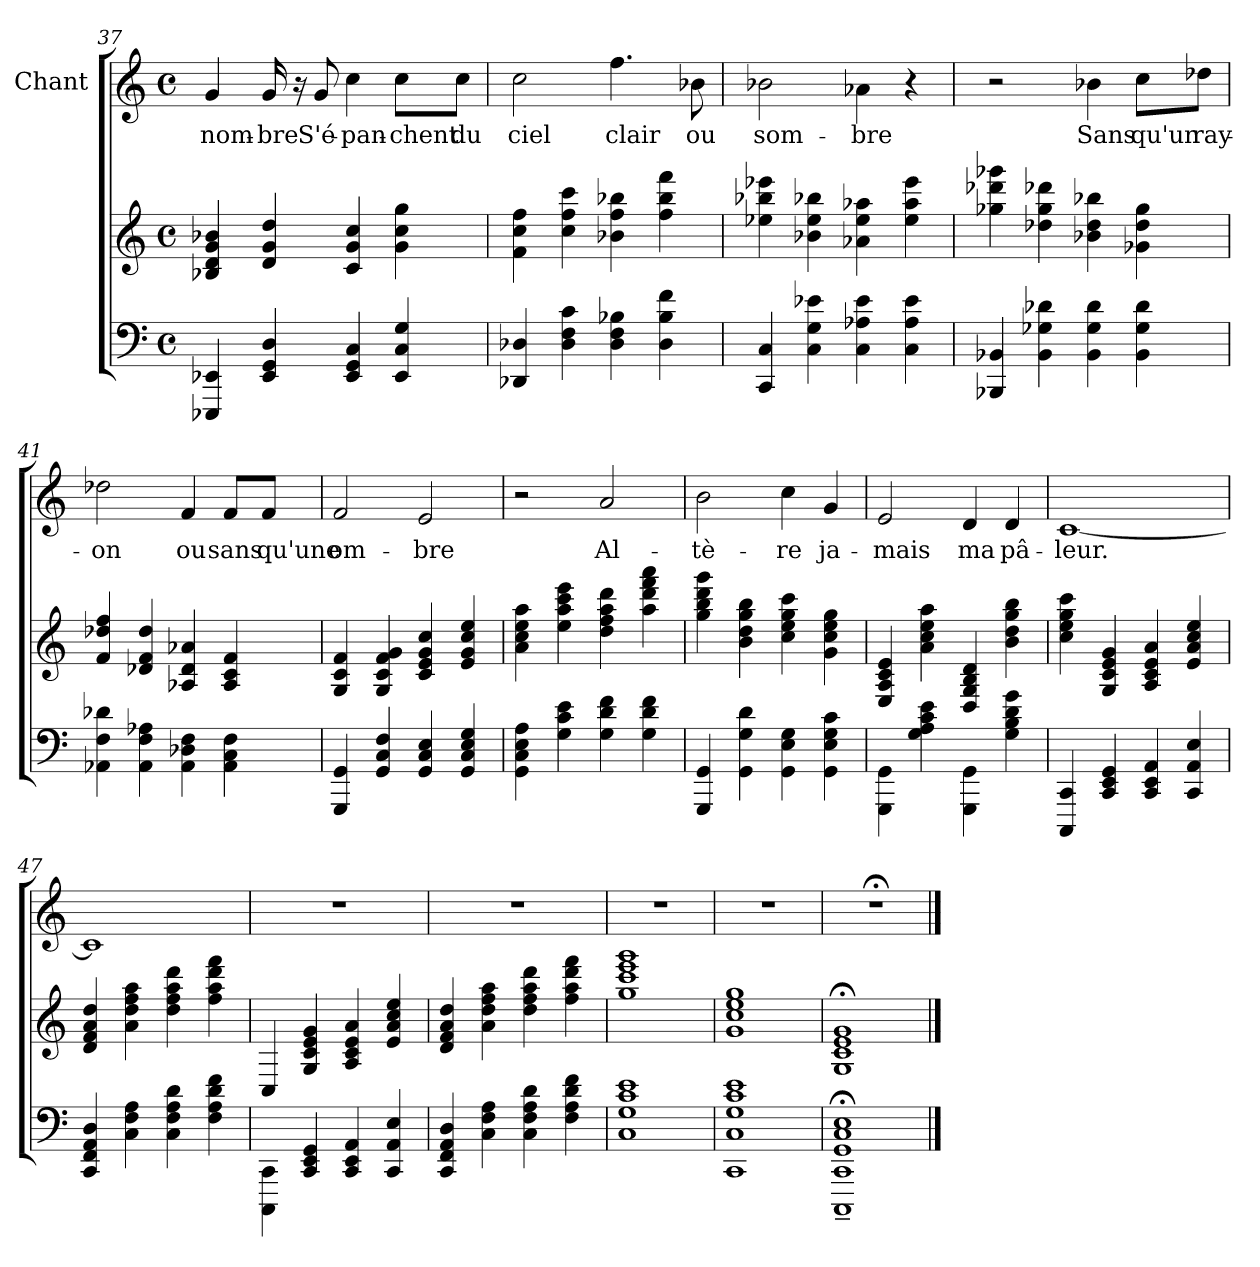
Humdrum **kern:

**kern	**kern	**kern	**text
*part3	*part2	*part1	*part1
*staff3	*staff2	*staff1	*staff1
*	*	*I"Chant	*
*clefF4	*clefG2	*clefG2	*
*k[]	*k[]	*k[]	*
*C:	*C:	*C:	*
*M4/4	*M4/4	*M4/4	*
*met(c)	*met(c)	*met(c)	*
=37	=37	=37	=37
4EEE-X/ 4EE-X/	4B-X/ 4d/ 4g/ 4b-X/	4g/	nom-
4EE-/ 4GG/ 4D/	4d/ 4g/ 4dd/	16g/	-bre
.	.	16r	.
.	.	8g/	S'é-
4EE-/ 4GG/ 4C/	4c/ 4g/ 4cc/	4cc\	-pan-
4EE-/ 4C/ 4G/	4g\ 4cc\ 4gg\	8cc\L	-chent
.	.	8cc\J	du
=38	=38	=38	=38
4DD-X/ 4D-X/	4f\ 4cc\ 4ff\	2cc\	ciel
4D-\ 4F\ 4c\	4cc\ 4ff\ 4ccc\	.	.
4D-\ 4F\ 4B-X\	4b-X\ 4ff\ 4bb-X\	4.ff\	clair
4D-\ 4B-\ 4f\	4ff\ 4bb-\ 4fff\	.	.
.	.	8b-X\	ou
=39	=39	=39	=39
4CC/ 4C/	4ee-X\ 4bb-X\ 4eee-X\	2b-X\	som-
4C\ 4G\ 4e-X\	4b-X\ 4ee-\ 4bb-X\	.	.
4C\ 4A-X\ 4e-\	4a-X\ 4ee-\ 4aa-X\	4a-X\	-bre
4C\ 4A-\ 4e-\	4ee-\ 4aa-\ 4eee-\	4r	.
=40	=40	=40	=40
4BBB-X/ 4BB-X/	4gg-X\ 4ddd-X\ 4ggg-X\	2r	.
4BB-\ 4G-X\ 4d-X\	4dd-X\ 4gg-\ 4ddd-X\	.	.
4BB-\ 4G-\ 4d-\	4b-X\ 4dd-\ 4bb-X\	4b-X\	Sans
4BB-\ 4G-\ 4d-\	4g-X\ 4dd-\ 4gg-\	8cc\L	qu'un
.	.	8dd-X\J	ray-
!!LO:LB:g=z
=41	=41	=41	=41
4AA-X\ 4F\ 4d-X\	4f/ 4dd-X/ 4ff/	2dd-X\	-on
4AA-\ 4F\ 4A-X\	4d-X/ 4f/ 4dd-/	.	.
4AA-\ 4D-X\ 4F\	4A-X/ 4d-/ 4a-X/	4f/	ou
4AA-\ 4C\ 4F\	4A-/ 4c/ 4f/	8f/L	sans
.	.	8f/J	qu'une
=42	=42	=42	=42
4GGG/ 4GG/	4G/ 4c/ 4f/	2f/	om-
4GG/ 4C/ 4F/	4G/ 4c/ 4f/ 4g/	.	.
4GG/ 4C/ 4E/	4c/ 4e/ 4g/ 4cc/	2e/	-bre
4GG/ 4C/ 4E/ 4G/	4e/ 4g/ 4cc/ 4ee/	.	.
=43	=43	=43	=43
4GG\ 4C\ 4E\ 4A\	4a\ 4cc\ 4ee\ 4aa\	2r	.
4G\ 4c\ 4e\	4ee\ 4aa\ 4ccc\ 4eee\	.	.
4G\ 4d\ 4f\	4dd\ 4ff\ 4aa\ 4ddd\	2a/	Al-
4G\ 4d\ 4f\	4aa\ 4ddd\ 4fff\ 4aaa\	.	.
=44	=44	=44	=44
4GGG/ 4GG/	4gg\ 4bb\ 4ddd\ 4ggg\	2b\	-tè-
4GG\ 4G\ 4d\	4b\ 4dd\ 4gg\ 4bb\	.	.
4GG\ 4E\ 4G\	4cc\ 4ee\ 4gg\ 4ccc\	4cc\	-re
4GG\ 4E\ 4G\ 4c\	4g\ 4cc\ 4ee\ 4gg\	4g/	ja-
=45	=45	=45	=45
4GGG\ 4GG\	4E/ 4A/ 4c/ 4e/	2e/	-mais
4G\ 4A\ 4c\ 4e\	4a\ 4cc\ 4ee\ 4aa\	.	.
4GGG\ 4GG\	4D/ 4G/ 4B/ 4d/	4d/	ma
4G\ 4B\ 4d\ 4g\	4b\ 4dd\ 4gg\ 4bb\	4d/	pâ-
!!LO:LB:g=z
=46	=46	=46	=46
4CCC/ 4CC/	4cc\ 4ee\ 4gg\ 4ccc\	[1c	-leur.
4CC/ 4EE/ 4GG/	4G/ 4c/ 4e/ 4g/	.	.
4CC/ 4EE/ 4AA/	4A/ 4c/ 4e/ 4a/	.	.
4CC/ 4AA/ 4E/	4e/ 4a/ 4cc/ 4ee/	.	.
=47	=47	=47	=47
4CC/ 4FF/ 4AA/ 4D/	4d/ 4f/ 4a/ 4dd/	1c]	.
4C\ 4F\ 4A\	4a\ 4dd\ 4ff\ 4aa\	.	.
4C\ 4F\ 4A\ 4d\	4dd\ 4ff\ 4aa\ 4ddd\	.	.
4F\ 4A\ 4d\ 4f\	4ff\ 4aa\ 4ddd\ 4fff\	.	.
=48	=48	=48	=48
4CCC\ 4CC\	4C/	1r	.
4CC/ 4EE/ 4GG/	4G/ 4c/ 4e/ 4g/	.	.
4CC/ 4EE/ 4AA/	4A/ 4c/ 4e/ 4a/	.	.
4CC/ 4AA/ 4E/	4e/ 4a/ 4cc/ 4ee/	.	.
=49	=49	=49	=49
4CC/ 4FF/ 4AA/ 4D/	4d/ 4f/ 4a/ 4dd/	1r	.
4C\ 4F\ 4A\	4a\ 4dd\ 4ff\ 4aa\	.	.
4C\ 4F\ 4A\ 4d\	4dd\ 4ff\ 4aa\ 4ddd\	.	.
4F\ 4A\ 4d\ 4f\	4ff\ 4aa\ 4ddd\ 4fff\	.	.
=50	=50	=50	=50
1C 1G 1c 1e	1gg 1ccc 1eee 1ggg	1r	.
=51	=51	=51	=51
1CC 1C 1G 1c 1e	1g 1cc 1ee 1gg	1r	.
=52	=52	=52	=52
1CCC;<~< 1CC;<~< 1GG;<~< 1C;<~< 1E;<~<	1G;< 1c;< 1e;< 1g;<	1r;<	.
==	==	==	==
*-	*-	*-	*-
